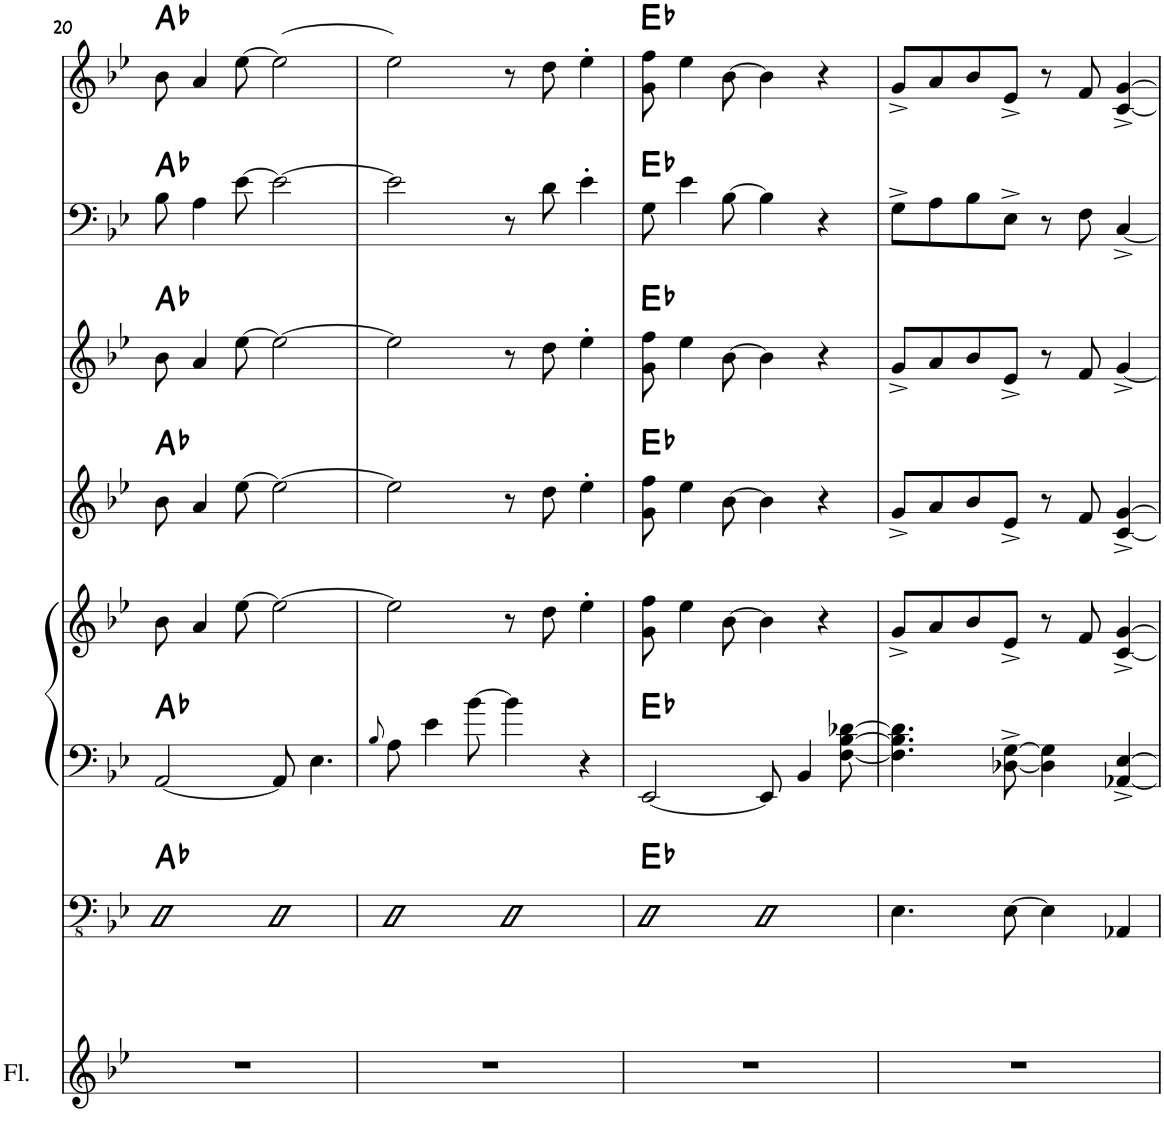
**kern	**kern	**harte	**kern	**kern	**harte	**kern	**harte	**kern	**harte	**kern	**harte	**kern	**harte
*part7	*part6	*part6	*part5	*part5	*part5	*part4	*part4	*part3	*part3	*part2	*part2	*part1	*part1
*staff8	*staff7	*	*staff6	*staff5	*	*staff4	*	*staff3	*	*staff2	*	*staff1	*
*I"Flute	*I"Dr/Bs	*	*I"Pn	*	*	*I"Eb	*	*I"Bb	*	*I"C Ba	*	*I"C Tre	*
*I'Fl.	*	*	*	*	*	*	*	*	*	*	*	*	*
!!LO:PB:g=z
*clefG2	*clefFv4	*	*clefF4	*clefG2	*	*clefG2	*	*clefG2	*	*clefF4	*	*clefG2	*
*	*	*	*	*	*	*ITrd5c9	*	*ITrd1c2	*	*	*	*	*
*k[b-e-]	*k[b-e-]	*	*k[b-e-]	*k[b-e-]	*	*k[b-e-]	*	*k[b-e-]	*	*k[b-e-]	*	*k[b-e-]	*
*M2/2	*M2/2	*	*M2/2	*M2/2	*	*M2/2	*	*M2/2	*	*M2/2	*	*M2/2	*
*met(c|)	*met(c|)	*	*met(c|)	*met(c|)	*	*met(c|)	*	*met(c|)	*	*met(c|)	*	*met(c|)	*
=20	=20	=20	=20	=20	=20	=20	=20	=20	=20	=20	=20	=20	=20
1r	2DD	Ab:maj	[2AA/	8b-\	Ab:maj	8b-\	Ab:maj	8b-\	Ab:maj	8B-\	Ab:maj	8b-\	Ab:maj
.	.	.	.	4a/	.	4a/	.	4a/	.	4A\	.	4a/	.
.	.	.	.	[8ee-\	.	[8ee-\	.	[8ee-\	.	[8e-\	.	[8ee-\	.
.	2DD	.	8AA/]	2ee-\_	.	2ee-\_	.	2ee-\_	.	2e-\_	.	2ee-\_	.
.	.	.	4.E-\	.	.	.	.	.	.	.	.	.	.
=21	=21	=21	=21	=21	=21	=21	=21	=21	=21	=21	=21	=21	=21
.	.	.	8qB-/	.	.	.	.	.	.	.	.	.	.
1r	2DD	.	8A\	2ee-\]	.	2ee-\]	.	2ee-\]	.	2e-\]	.	2ee-\]	.
.	.	.	4e-\	.	.	.	.	.	.	.	.	.	.
.	.	.	[8b-\	.	.	.	.	.	.	.	.	.	.
.	2DD	.	4b-\]	8r	.	8r	.	8r	.	8r	.	8r	.
.	.	.	.	8dd\	.	8dd\	.	8dd\	.	8d\	.	8dd\	.
.	.	.	4r	4ee-'\	.	4ee-'\	.	4ee-'\	.	4e-'\	.	4ee-'\	.
=22	=22	=22	=22	=22	=22	=22	=22	=22	=22	=22	=22	=22	=22
1r	2DD	Eb:maj	[2EE-/	8g\ 8ff\	Eb:maj	8g\ 8ff\	Eb:maj	8g\ 8ff\	Eb:maj	8G\	Eb:maj	8g\ 8ff\	Eb:maj
.	.	.	.	4ee-\	.	4ee-\	.	4ee-\	.	4e-\	.	4ee-\	.
.	.	.	.	[8b-\	.	[8b-\	.	[8b-\	.	[8B-\	.	[8b-\	.
.	2DD	.	8EE-/]	4b-\]	.	4b-\]	.	4b-\]	.	4B-\]	.	4b-\]	.
.	.	.	4BB-/	.	.	.	.	.	.	.	.	.	.
.	.	.	.	4r	.	4r	.	4r	.	4r	.	4r	.
.	.	.	[8F\ [8B-\ [8d-X\	.	.	.	.	.	.	.	.	.	.
=23	=23	=23	=23	=23	=23	=23	=23	=23	=23	=23	=23	=23	=23
1r	4.EE-\	.	4.F\] 4.B-\] 4.d-\]	8g^/L	.	8g^/L	.	8g^/L	.	8G^\L	.	8g^/L	.
.	.	.	.	8a/	.	8a/	.	8a/	.	8A\	.	8a/	.
.	.	.	.	8b-/	.	8b-/	.	8b-/	.	8B-\	.	8b-/	.
.	[8EE-\	.	[8D-X\^ [8G\^	8e-^/J	.	8e-^/J	.	8e-^/J	.	8E-^\J	.	8e-^/J	.
.	4EE-\]	.	4D-\] 4G\]	8r	.	8r	.	8r	.	8r	.	8r	.
.	.	.	.	8f/	.	8f/	.	8f/	.	8F\	.	8f/	.
.	4AAA-X/	.	[4AA-X/^ [4E-/^	[4c/^ [4g/^	.	[4c/^ [4g/^	.	[4g^/	.	[4C^/	.	[4c/^ [4g/^	.
=	=	=	=	=	=	=	=	=	=	=	=	=	=
*-	*-	*-	*-	*-	*-	*-	*-	*-	*-	*-	*-	*-	*-
